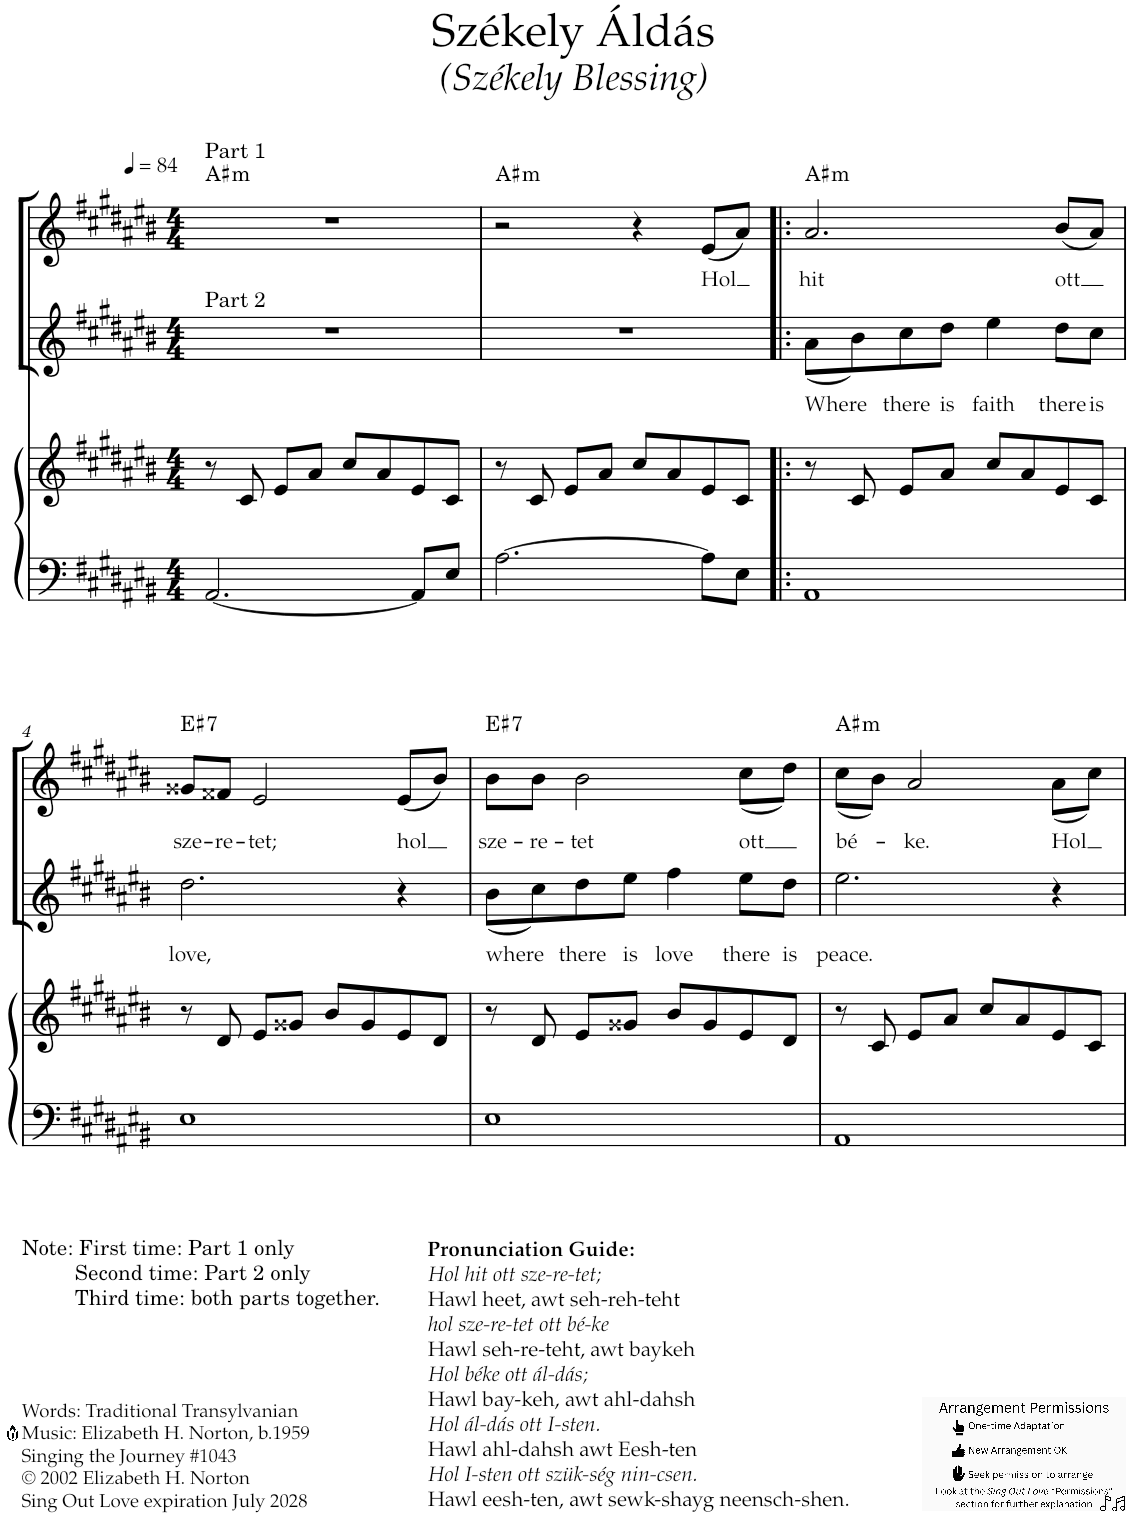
**kern	**kern	**kern	**text	**kern	**text	**harte
*part3	*part3	*part2	*part2	*part1	*part1	*part1
*staff4	*staff3	*staff2	*staff2	*staff1	*staff1	*
*I"Piano	*	*I"Violin	*	*I"Oboe	*	*
*I'Pno	*	*I'Vln	*	*I'Ob	*	*
*clefF4	*clefG2	*clefG2	*	*clefG2	*	*
*k[f#c#g#d#a#e#b#]	*k[f#c#g#d#a#e#b#]	*k[f#c#g#d#a#e#b#]	*	*k[f#c#g#d#a#e#b#]	*	*
*C#:	*C#:	*C#:	*	*C#:	*	*
*M4/4	*M4/4	*M4/4	*	*M4/4	*	*
*MM84	*MM84	*MM84	*	*MM84	*	*
=1	=1	=1	=1	=1	=1	=1
!	!	!	!	!LO:TX:a:t=Part 1	!	!
!	!	!LO:TX:a:t=Part 2	!	!	!	!LO:H:kt=m
[<2.AA#/	8r	1r	.	1r	.	A#:min
.	8c#/	.	.	.	.	.
.	8e#/L	.	.	.	.	.
.	8a#/J	.	.	.	.	.
.	8cc#/L	.	.	.	.	.
.	8a#/	.	.	.	.	.
8AA#/L]	8e#/	.	.	.	.	.
8E#/J	8c#/J	.	.	.	.	.
=2	=2	=2	=2	=2	=2	=2
!	!	!	!	!	!	!LO:H:kt=m
[>2.A#\	8r	1r	.	2r	.	A#:min
.	8c#/	.	.	.	.	.
.	8e#/L	.	.	.	.	.
.	8a#/J	.	.	.	.	.
.	8cc#/L	.	.	4r	.	.
.	8a#/	.	.	.	.	.
!	!	!	!	!	!LO:LY:b	!
8A#\L]	8e#/	.	.	(<8e#/L	Hol	.
8E#\J	8c#/J	.	.	8a#/J)	.	.
=3!|:	=3!|:	=3!|:	=3!|:	=3!|:	=3!|:	=3!|:
!	!	!	!LO:LY:b	!	!LO:LY:b	!LO:H:kt=m
1AA#	8r	(<8a#\L	Where	2.a#/	hit	A#:min
.	8c#/	8b#\)	.	.	.	.
!	!	!	!LO:LY:b	!	!	!
.	8e#/L	8cc#\	there	.	.	.
!	!	!	!LO:LY:b	!	!	!
.	8a#/J	8dd#\J	is	.	.	.
!	!	!	!LO:LY:b	!	!	!
.	8cc#/L	4ee#\	faith	.	.	.
.	8a#/	.	.	.	.	.
!	!	!	!LO:LY:b	!	!LO:LY:b	!
.	8e#/	8dd#\L	there	(<8b#/L	ott	.
!	!	!	!LO:LY:b	!	!	!
.	8c#/J	8cc#\J	is	8a#/J)	.	.
!!LO:LB:g=z
=4	=4	=4	=4	=4	=4	=4
!	!	!	!LO:LY:b	!	!LO:LY:b	!LO:H:kt=7
1E#	8r	2.dd#\	love,	8g##X/L	sze-	E#:7
!	!	!	!	!	!LO:LY:b	!
.	8d#/	.	.	8f##X/J	-re-	.
!	!	!	!	!	!LO:LY:b	!
.	8e#/L	.	.	2e#/	-tet;	.
.	8g##X/J	.	.	.	.	.
.	8b#/L	.	.	.	.	.
.	8g##/	.	.	.	.	.
!	!	!	!	!	!LO:LY:b	!
.	8e#/	4r	.	(<8e#/L	hol	.
.	8d#/J	.	.	8b#/J)	.	.
=5	=5	=5	=5	=5	=5	=5
!	!	!	!LO:LY:b	!	!LO:LY:b	!LO:H:kt=7
1E#	8r	(<8b#\L	where	8b#\L	sze-	E#:7
!	!	!	!	!	!LO:LY:b	!
.	8d#/	8cc#\)	.	8b#\J	-re-	.
!	!	!	!LO:LY:b	!	!LO:LY:b	!
.	8e#/L	8dd#\	there	2b#\	-tet	.
!	!	!	!LO:LY:b	!	!	!
.	8g##X/J	8ee#\J	is	.	.	.
!	!	!	!LO:LY:b	!	!	!
.	8b#/L	4ff#\	love	.	.	.
.	8g##/	.	.	.	.	.
!	!	!	!LO:LY:b	!	!LO:LY:b	!
.	8e#/	8ee#\L	there	(<8cc#\L	ott	.
!	!	!	!LO:LY:b	!	!	!
.	8d#/J	8dd#\J	is	8dd#\J)	.	.
=6	=6	=6	=6	=6	=6	=6
!	!	!	!LO:LY:b	!	!LO:LY:b	!LO:H:kt=m
1AA#	8r	2.ee#\	peace.	(<8cc#\L	bé-	A#:min
.	8c#/	.	.	8b#\J)	.	.
!	!	!	!	!	!LO:LY:b	!
.	8e#/L	.	.	2a#/	-ke.	.
.	8a#/J	.	.	.	.	.
.	8cc#/L	.	.	.	.	.
.	8a#/	.	.	.	.	.
!	!	!	!	!	!LO:LY:b	!
.	8e#/	4r	.	(<8a#\L	Hol	.
.	8c#/J	.	.	8cc#\J)	.	.
=	=	=	=	=	=	=
*-	*-	*-	*-	*-	*-	*-
